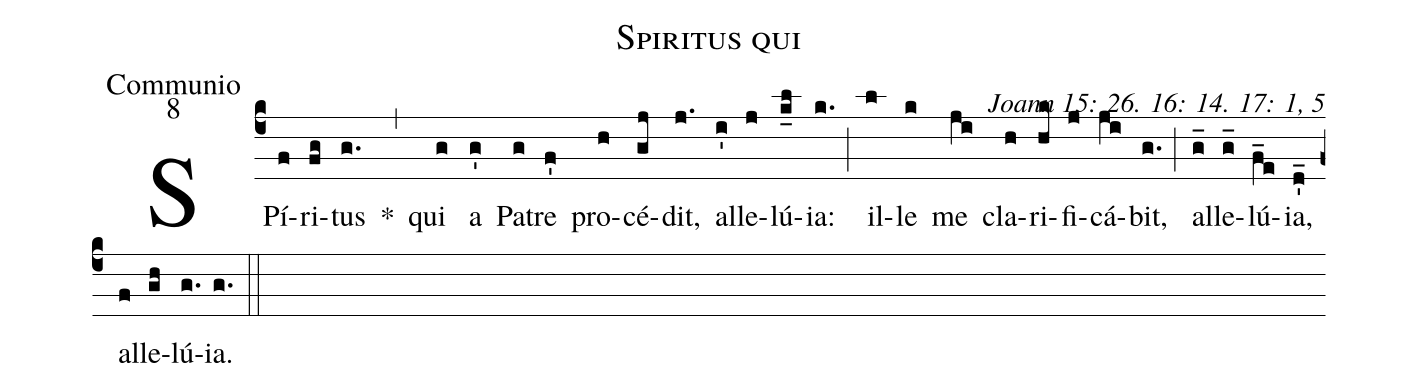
name: Spiritus qui;
office-part: Communio;
mode: 8;
commentary: Joann 15: 26. 16: 14. 17: 1, 5;
%%
(c4) SPí(f)ri(fg)tus(g.) *(,) qui(g) a(g') Pa(g)tre(f') pro(h)cé(gj)dit,(j.) al(i')le(j)lú(k_l)ia:(k.) (;) il(l)le(k) me(ji) cla(h)ri(hk)fi(j)cá(ji)bit,(g.) (;) al(g_)le(g_)lú(f_e)ia,(d_') al(f)le(gh)lú(g.)ia.(g.) (::)
